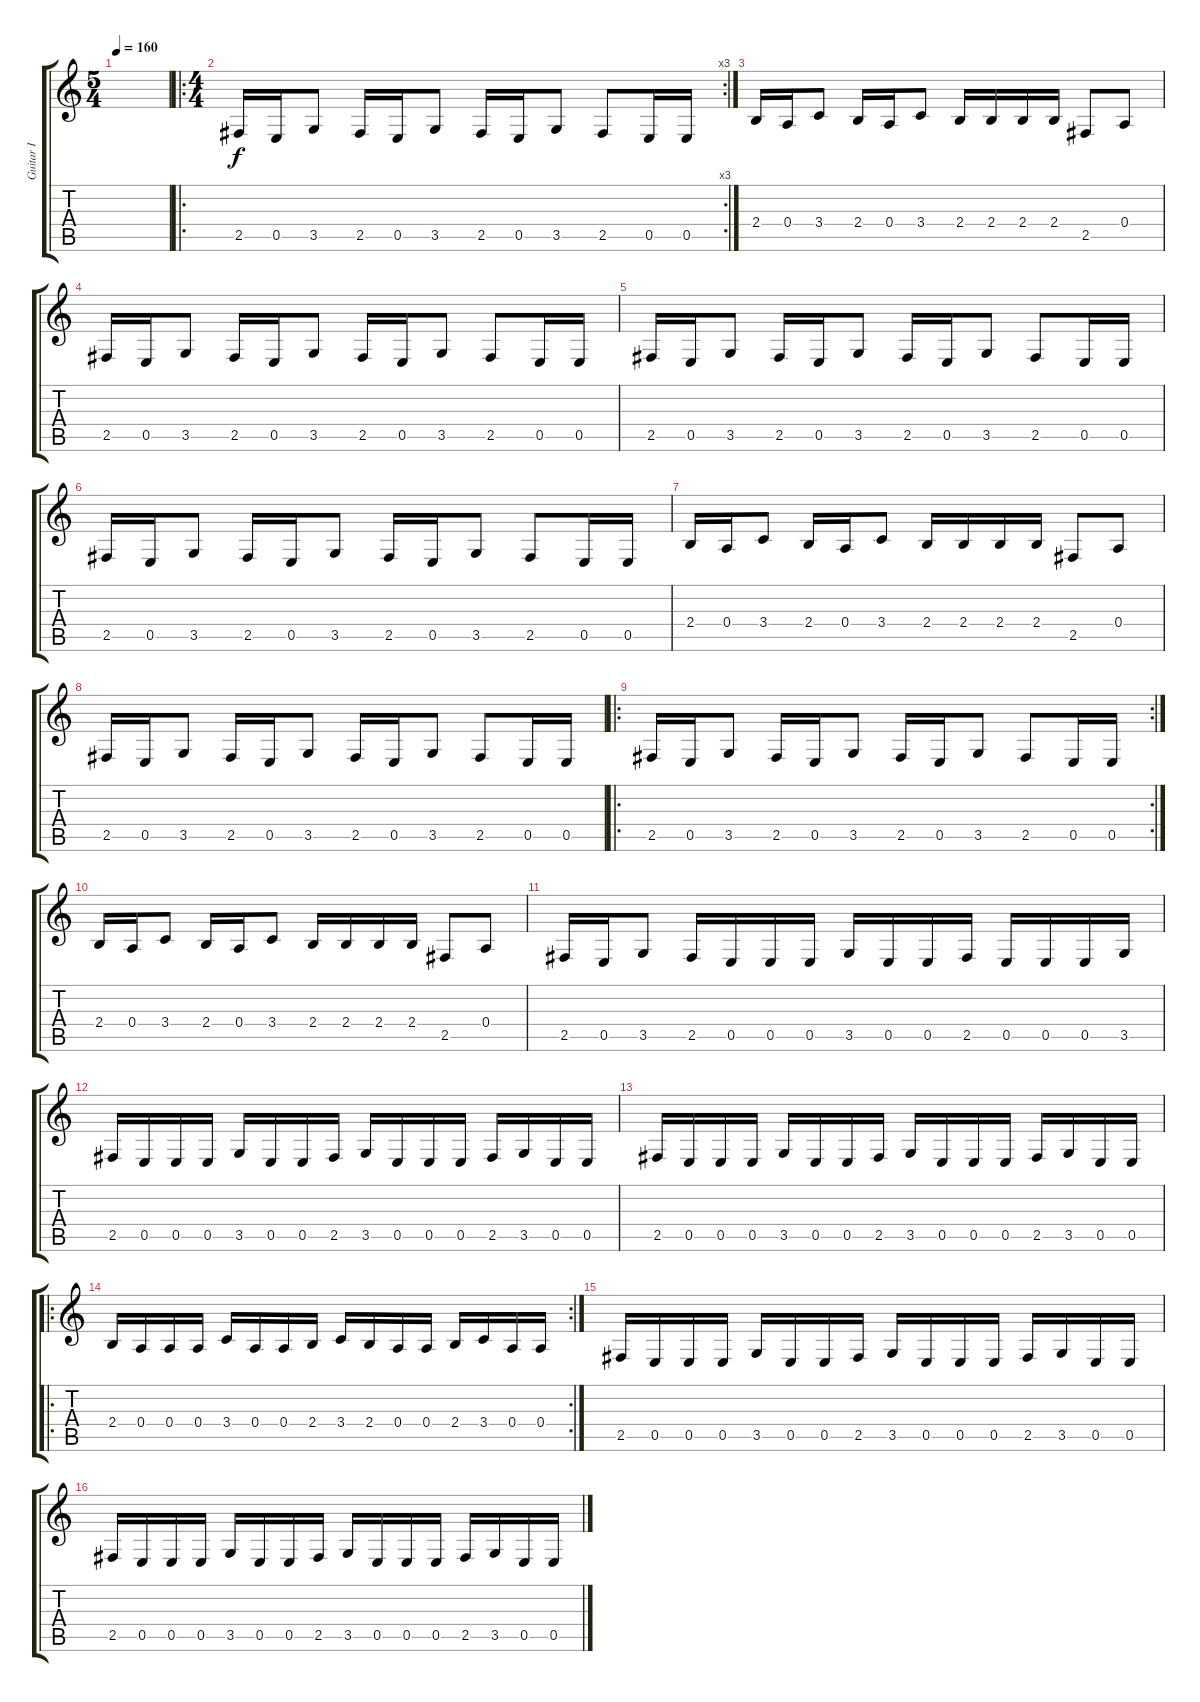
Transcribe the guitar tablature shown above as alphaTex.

\track ("Guitar I" "Guitar I") {instrument distortionguitar}
\staff {score tabs}
\tuning (B3 Gb3 E3 A2 E2 B1) {hide}
\ts (5 4)
\tempo 160
\clef g2
\ks c
|
\ro
\rc 3
\ts (4 4)
2.5.16 0.5.16 3.5.8 2.5.16 0.5.16 3.5.8 2.5.16 0.5.16 3.5.8 2.5.8 0.5.16 0.5.16 |
2.4.16 0.4.16 3.4.8 2.4.16 0.4.16 3.4.8 2.4.16 2.4.16 2.4.16 2.4.16 2.5.8 0.4.8 |
2.5.16 0.5.16 3.5.8 2.5.16 0.5.16 3.5.8 2.5.16 0.5.16 3.5.8 2.5.8 0.5.16 0.5.16 |
2.5.16 0.5.16 3.5.8 2.5.16 0.5.16 3.5.8 2.5.16 0.5.16 3.5.8 2.5.8 0.5.16 0.5.16 |
2.5.16 0.5.16 3.5.8 2.5.16 0.5.16 3.5.8 2.5.16 0.5.16 3.5.8 2.5.8 0.5.16 0.5.16 |
2.4.16 0.4.16 3.4.8 2.4.16 0.4.16 3.4.8 2.4.16 2.4.16 2.4.16 2.4.16 2.5.8 0.4.8 |
2.5.16 0.5.16 3.5.8 2.5.16 0.5.16 3.5.8 2.5.16 0.5.16 3.5.8 2.5.8 0.5.16 0.5.16 |
\ro
\rc 2
2.5.16 0.5.16 3.5.8 2.5.16 0.5.16 3.5.8 2.5.16 0.5.16 3.5.8 2.5.8 0.5.16 0.5.16 |
2.4.16 0.4.16 3.4.8 2.4.16 0.4.16 3.4.8 2.4.16 2.4.16 2.4.16 2.4.16 2.5.8 0.4.8 |
2.5.16 0.5.16 3.5.8 2.5.16 0.5.16 0.5.16 0.5.16 3.5.16 0.5.16 0.5.16 2.5.16 0.5.16 0.5.16 0.5.16 3.5.16 |
2.5.16 0.5.16 0.5.16 0.5.16 3.5.16 0.5.16 0.5.16 2.5.16 3.5.16 0.5.16 0.5.16 0.5.16 2.5.16 3.5.16 0.5.16 0.5.16 |
2.5.16 0.5.16 0.5.16 0.5.16 3.5.16 0.5.16 0.5.16 2.5.16 3.5.16 0.5.16 0.5.16 0.5.16 2.5.16 3.5.16 0.5.16 0.5.16 |
\ro
\rc 2
2.4.16 0.4.16 0.4.16 0.4.16 3.4.16 0.4.16 0.4.16 2.4.16 3.4.16 2.4.16 0.4.16 0.4.16 2.4.16 3.4.16 0.4.16 0.4.16 |
2.5.16 0.5.16 0.5.16 0.5.16 3.5.16 0.5.16 0.5.16 2.5.16 3.5.16 0.5.16 0.5.16 0.5.16 2.5.16 3.5.16 0.5.16 0.5.16 |
2.5.16 0.5.16 0.5.16 0.5.16 3.5.16 0.5.16 0.5.16 2.5.16 3.5.16 0.5.16 0.5.16 0.5.16 2.5.16 3.5.16 0.5.16 0.5.16
